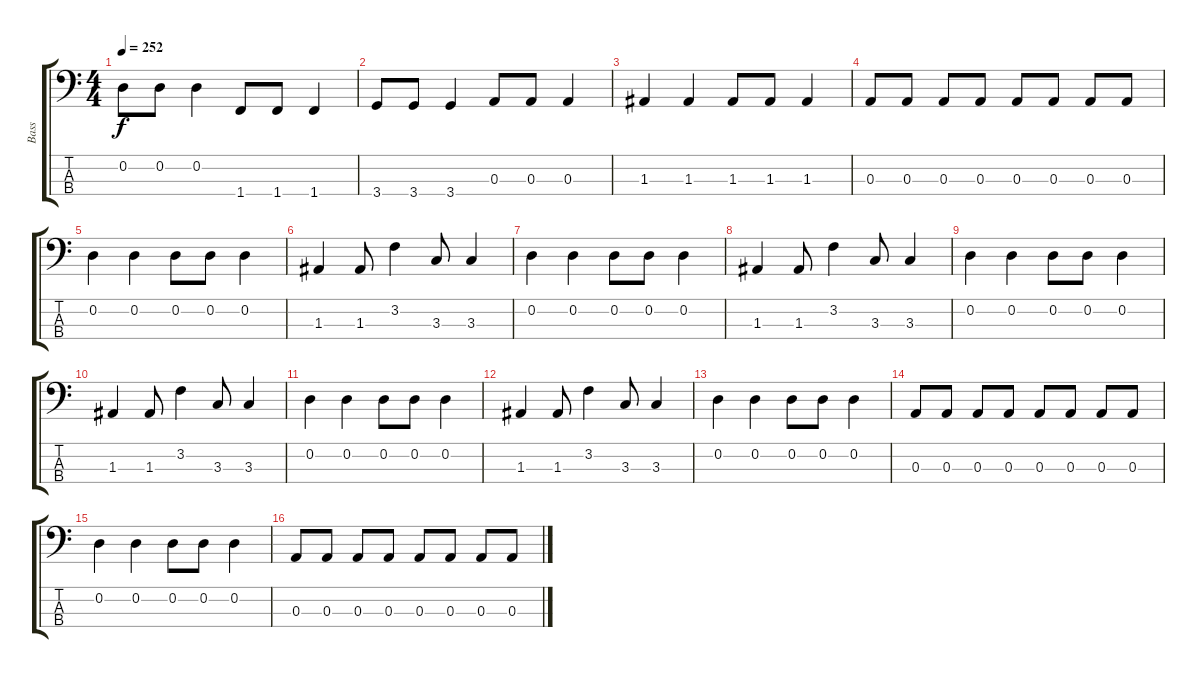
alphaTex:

\track ("Bass" "Bass") {instrument electricbasspick}
\staff {score tabs}
\tuning (G2 D2 A1 E1) {hide}
\ts (4 4)
\tempo 252
\clef f4
\ks c
0.2.8{dy f} 0.2.8 0.2.4 1.4.8 1.4.8 1.4.4 |
3.4.8 3.4.8 3.4.4 0.3.8 0.3.8 0.3.4 |
1.3.4 1.3.4 1.3.8 1.3.8 1.3.4 |
0.3.8 0.3.8 0.3.8 0.3.8 0.3.8 0.3.8 0.3.8 0.3.8 |
0.2.4 0.2.4 0.2.8 0.2.8 0.2.4 |
1.3.4 1.3.8 3.2.4 3.3.8 3.3.4 |
0.2.4 0.2.4 0.2.8 0.2.8 0.2.4 |
1.3.4 1.3.8 3.2.4 3.3.8 3.3.4 |
0.2.4 0.2.4 0.2.8 0.2.8 0.2.4 |
1.3.4 1.3.8 3.2.4 3.3.8 3.3.4 |
0.2.4 0.2.4 0.2.8 0.2.8 0.2.4 |
1.3.4 1.3.8 3.2.4 3.3.8 3.3.4 |
0.2.4 0.2.4 0.2.8 0.2.8 0.2.4 |
0.3.8 0.3.8 0.3.8 0.3.8 0.3.8 0.3.8 0.3.8 0.3.8 |
0.2.4 0.2.4 0.2.8 0.2.8 0.2.4 |
0.3.8 0.3.8 0.3.8 0.3.8 0.3.8 0.3.8 0.3.8 0.3.8
